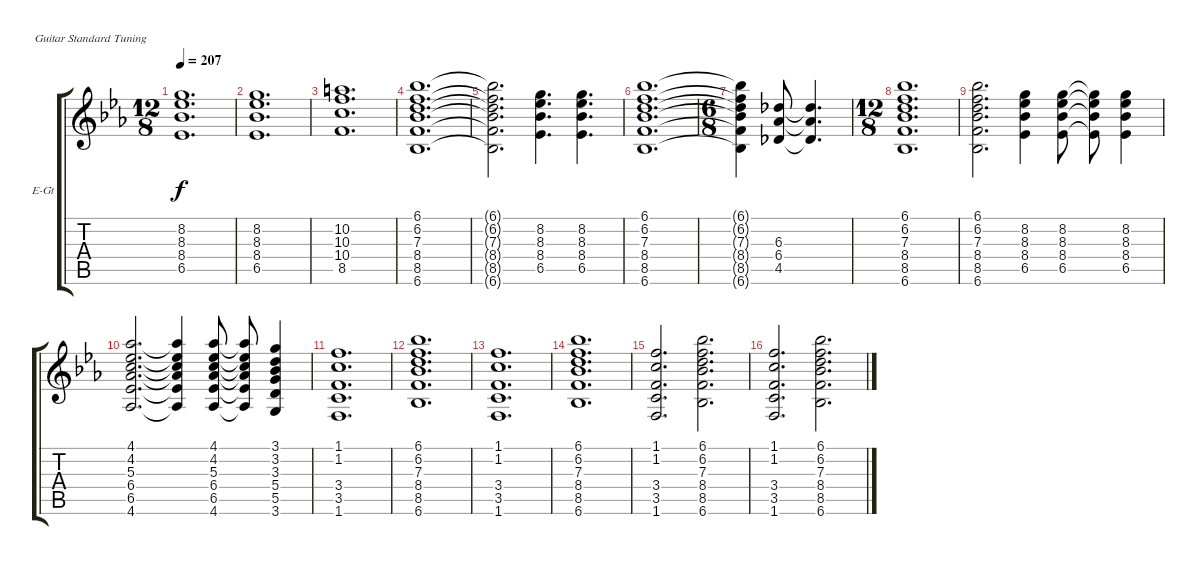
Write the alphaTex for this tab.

\bracketExtendMode groupsimilarinstruments
\firstSystemTrackNameOrientation horizontal
\otherSystemsTrackNameOrientation horizontal
\track ("Gtr 3" "E-Gt") {instrument distortionguitar}
\staff {score tabs}
\tuning (E4 B3 G3 D3 A2 E2)
\ts (12 8)
\tempo 207
\clef g2
\ks eb
(8.2 8.3 8.4 6.5).1{d dy f} |
(8.2 8.3 8.4 6.5).1{d} |
(10.2 10.3 10.4 8.5).1{d} |
(6.1 6.2 7.3 8.4 8.5 6.6).1{d} |
(6.1{t} 6.2{t} 7.3{t} 8.4{t} 8.5{t} 6.6{t}).2{d} (8.2 8.3 8.4 6.5).4{d} (8.2 8.3 8.4 6.5).4{d} |
(6.1 6.2 7.3 8.4 8.5 6.6).1{d} |
\ts (6 8)
(6.1{t} 6.2{t} 7.3{t} 8.4{t} 8.5{t} 6.6{t}).4 (6.3 6.4 4.5).8 (6.3{t} 6.4{t} 4.5{t}).4{d} |
\ts (12 8)
(6.1 6.2 7.3 8.4 8.5 6.6).1{d} |
(6.1 6.2 7.3 8.4 8.5 6.6).2{d} (8.2 8.3 8.4 6.5).4 (8.2 8.3 8.4 6.5).8 (8.2{t} 8.3{t} 8.4{t} 6.5{t}).8 (8.2 8.3 8.4 6.5).4 |
(4.1 4.2 5.3 6.4 6.5 4.6).2{d} (4.1{t} 4.2{t} 5.3{t} 6.4{t} 6.5{t} 4.6{t}).4 (4.1 4.2 5.3 6.4 6.5 4.6).8 (4.1{t} 4.2{t} 5.3{t} 6.4{t} 6.5{t} 4.6{t}).8 (3.1 3.2 3.3 5.4 5.5 3.6).4 |
(1.1 1.2 3.4 3.5 1.6).1{d} |
(6.1 6.2 7.3 8.4 8.5 6.6).1{d} |
(1.1 1.2 3.4 3.5 1.6).1{d} |
(6.1 6.2 7.3 8.4 8.5 6.6).1{d} |
(1.1 1.2 3.4 3.5 1.6).2{d} (6.1 6.2 7.3 8.4 8.5 6.6).2{d} |
(1.1 1.2 3.4 3.5 1.6).2{d} (6.1 6.2 7.3 8.4 8.5 6.6).2{d}
